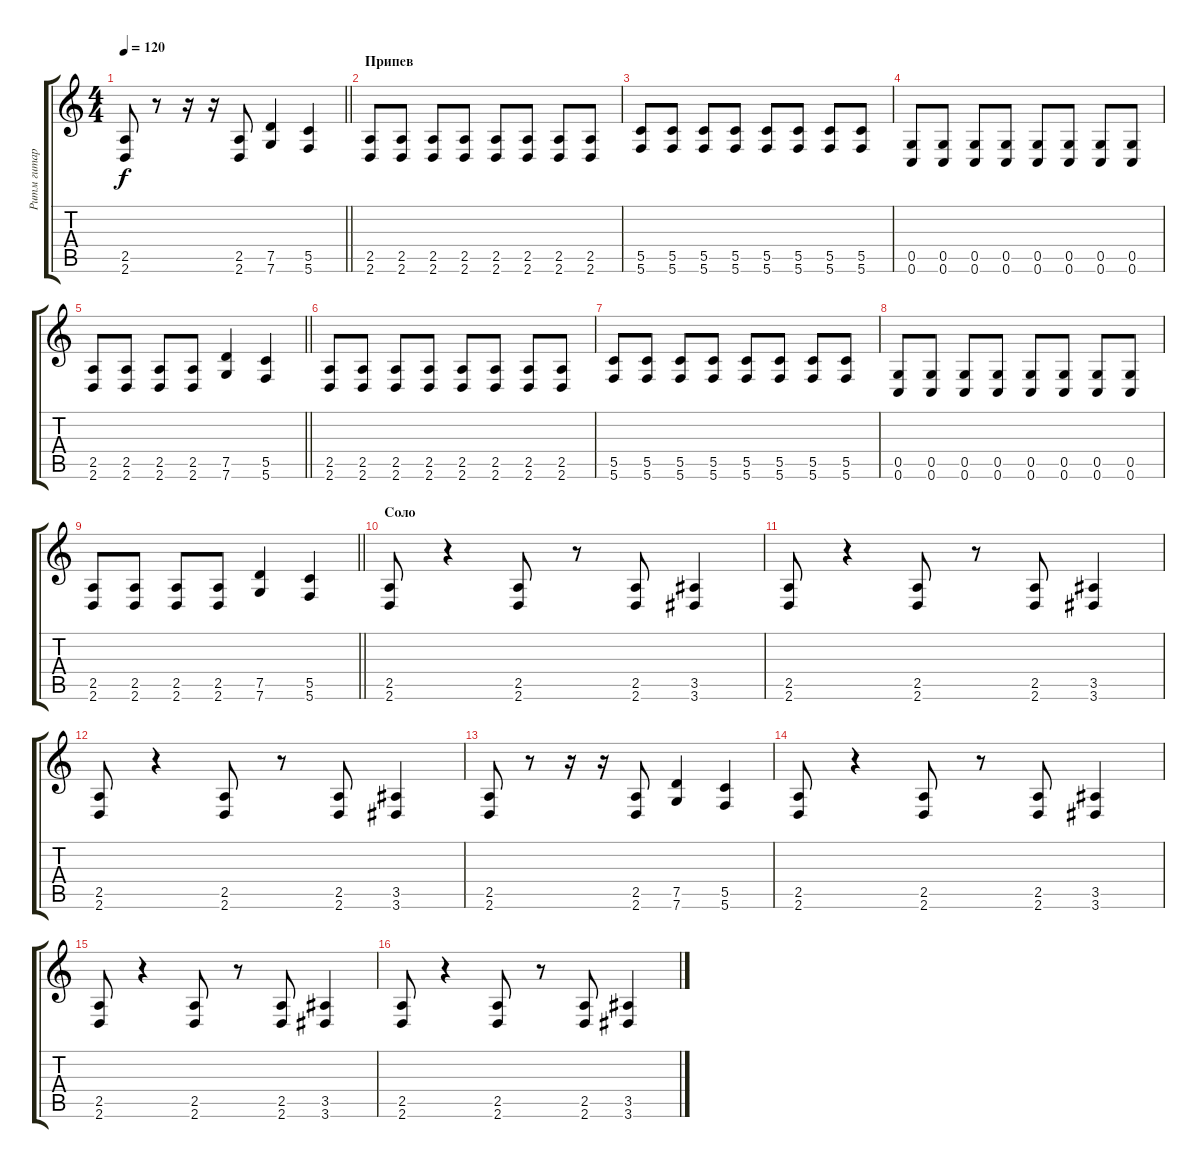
\track ("Ритм гитара 2" "Ритм гитар") {instrument distortionguitar}
\staff {score tabs}
\tuning (D4 A3 F3 C3 G2 C2) {hide}
\ts (4 4)
\tempo 120
\clef g2
\barLineRight lightlight
\ks c
(2.5 2.6).8{dy f} r.8 r.16 r.16 (2.5 2.6).8 (7.5 7.6).4 (5.5 5.6).4 |
\section ("" "Припев")
(2.5 2.6).8 (2.5 2.6).8 (2.5 2.6).8 (2.5 2.6).8 (2.5 2.6).8 (2.5 2.6).8 (2.5 2.6).8 (2.5 2.6).8 |
(5.5 5.6).8 (5.5 5.6).8 (5.5 5.6).8 (5.5 5.6).8 (5.5 5.6).8 (5.5 5.6).8 (5.5 5.6).8 (5.5 5.6).8 |
(0.5 0.6).8 (0.5 0.6).8 (0.5 0.6).8 (0.5 0.6).8 (0.5 0.6).8 (0.5 0.6).8 (0.5 0.6).8 (0.5 0.6).8 |
\barLineRight lightlight
(2.5 2.6).8 (2.5 2.6).8 (2.5 2.6).8 (2.5 2.6).8 (7.5 7.6).4 (5.5 5.6).4 |
(2.5 2.6).8 (2.5 2.6).8 (2.5 2.6).8 (2.5 2.6).8 (2.5 2.6).8 (2.5 2.6).8 (2.5 2.6).8 (2.5 2.6).8 |
(5.5 5.6).8 (5.5 5.6).8 (5.5 5.6).8 (5.5 5.6).8 (5.5 5.6).8 (5.5 5.6).8 (5.5 5.6).8 (5.5 5.6).8 |
(0.5 0.6).8 (0.5 0.6).8 (0.5 0.6).8 (0.5 0.6).8 (0.5 0.6).8 (0.5 0.6).8 (0.5 0.6).8 (0.5 0.6).8 |
\barLineRight lightlight
(2.5 2.6).8 (2.5 2.6).8 (2.5 2.6).8 (2.5 2.6).8 (7.5 7.6).4 (5.5 5.6).4 |
\section ("" "Соло")
(2.5 2.6).8 r.4 (2.5 2.6).8 r.8 (2.5 2.6).8 (3.5 3.6).4 |
(2.5 2.6).8 r.4 (2.5 2.6).8 r.8 (2.5 2.6).8 (3.5 3.6).4 |
(2.5 2.6).8 r.4 (2.5 2.6).8 r.8 (2.5 2.6).8 (3.5 3.6).4 |
(2.5 2.6).8 r.8 r.16 r.16 (2.5 2.6).8 (7.5 7.6).4 (5.5 5.6).4 |
(2.5 2.6).8 r.4 (2.5 2.6).8 r.8 (2.5 2.6).8 (3.5 3.6).4 |
(2.5 2.6).8 r.4 (2.5 2.6).8 r.8 (2.5 2.6).8 (3.5 3.6).4 |
(2.5 2.6).8 r.4 (2.5 2.6).8 r.8 (2.5 2.6).8 (3.5 3.6).4
